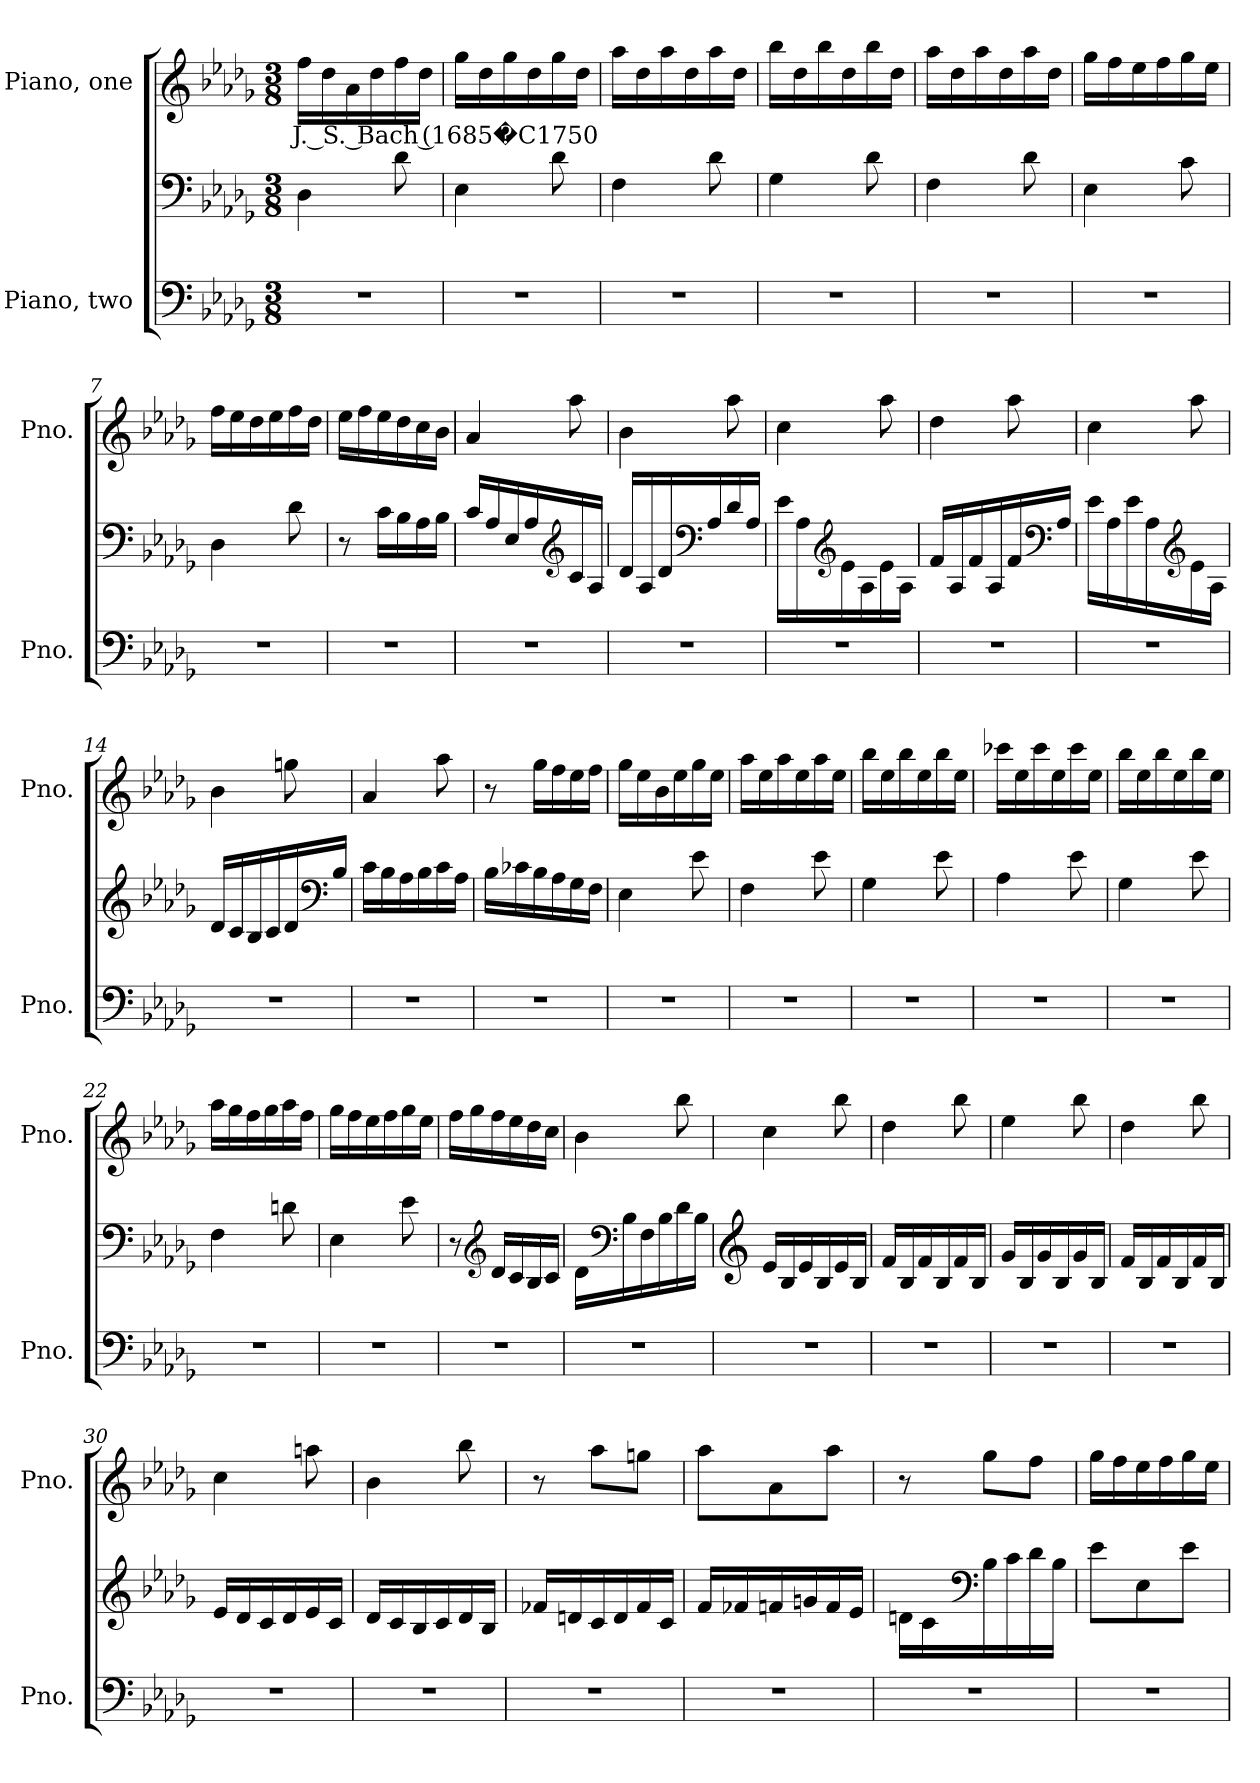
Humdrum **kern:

**kern	**kern	**kern	**text
*part2	*part2	*part1	*part1
*staff3	*staff2	*staff1	*staff1
*I"Piano, two	*	*I"Piano, one	*
*I'Pno.	*	*I'Pno.	*
*clefF4	*clefF4	*clefG2	*
*k[b-e-a-d-g-]	*k[b-e-a-d-g-]	*k[b-e-a-d-g-]	*
*M3/8	*M3/8	*M3/8	*
*MM144	*MM144	*MM144	*
=1	=1	=1	=1
!	!	!	!LO:LY:b
4.r	4D-\	16ff\LL	J. S. Bach (1685�C1750
.	.	16dd-\	.
.	.	16a-\	.
.	.	16dd-\	.
.	8d-\	16ff\	.
.	.	16dd-\JJ	.
=2	=2	=2	=2
4.r	4E-\	16gg-\LL	.
.	.	16dd-\	.
.	.	16gg-\	.
.	.	16dd-\	.
.	8d-\	16gg-\	.
.	.	16dd-\JJ	.
=3	=3	=3	=3
4.r	4F\	16aa-\LL	.
.	.	16dd-\	.
.	.	16aa-\	.
.	.	16dd-\	.
.	8d-\	16aa-\	.
.	.	16dd-\JJ	.
!!LO:LB:g=z
=4	=4	=4	=4
4.r	4G-\	16bb-\LL	.
.	.	16dd-\	.
.	.	16bb-\	.
.	.	16dd-\	.
.	8d-\	16bb-\	.
.	.	16dd-\JJ	.
=5	=5	=5	=5
4.r	4F\	16aa-\LL	.
.	.	16dd-\	.
.	.	16aa-\	.
.	.	16dd-\	.
.	8d-\	16aa-\	.
.	.	16dd-\JJ	.
=6	=6	=6	=6
4.r	4E-\	16gg-\LL	.
.	.	16ff\	.
.	.	16ee-\	.
.	.	16ff\	.
.	8c\	16gg-\	.
.	.	16ee-\JJ	.
=7	=7	=7	=7
4.r	4D-\	16ff\LL	.
.	.	16ee-\	.
.	.	16dd-\	.
.	.	16ee-\	.
.	8d-\	16ff\	.
.	.	16dd-\JJ	.
=8	=8	=8	=8
4.r	8r	16ee-\LL	.
.	.	16ff\	.
.	16c\LL	16ee-\	.
.	16B-\	16dd-\	.
.	16A-\	16cc\	.
.	16B-\JJ	16b-\JJ	.
!!LO:LB:g=z
=9	=9	=9	=9
4.r	16c/LL	4a-/	.
.	16A-/	.	.
.	16E-/	.	.
.	16A-/	.	.
*	*clefG2	*	*
.	16c/	8aa-\	.
.	16A-/JJ	.	.
=10	=10	=10	=10
4.r	16d-/LL	4b-\	.
.	16A-/	.	.
.	16d-/	.	.
*	*clefF4	*	*
.	16A-/	.	.
.	16d-/	8aa-\	.
.	16A-/JJ	.	.
=11	=11	=11	=11
4.r	16e-\LL	4cc\	.
.	16A-\	.	.
*	*clefG2	*	*
.	16e-\	.	.
.	16A-\	.	.
.	16e-\	8aa-\	.
.	16A-\JJ	.	.
=12	=12	=12	=12
4.r	16f/LL	4dd-\	.
.	16A-/	.	.
.	16f/	.	.
.	16A-/	.	.
.	16f/	8aa-\	.
*	*clefF4	*	*
.	16A-/JJ	.	.
!!LO:LB:g=z
=13	=13	=13	=13
4.r	16e-\LL	4cc\	.
.	16A-\	.	.
.	16e-\	.	.
.	16A-\	.	.
*	*clefG2	*	*
.	16e-\	8aa-\	.
.	16A-\JJ	.	.
=14	=14	=14	=14
4.r	16d-/LL	4b-\	.
.	16c/	.	.
.	16B-/	.	.
.	16c/	.	.
.	16d-/	8ggn\	.
*	*clefF4	*	*
.	16B-/JJ	.	.
=15	=15	=15	=15
4.r	16c\LL	4a-/	.
.	16B-\	.	.
.	16A-\	.	.
.	16B-\	.	.
.	16c\	8aa-\	.
.	16A-\JJ	.	.
=16	=16	=16	=16
4.r	16B-\LL	8r	.
.	16c-X\	.	.
.	16B-\	16gg-\LL	.
.	16A-\	16ff\	.
.	16G-\	16ee-\	.
.	16F\JJ	16ff\JJ	.
=17	=17	=17	=17
4.r	4E-\	16gg-\LL	.
.	.	16ee-\	.
.	.	16b-\	.
.	.	16ee-\	.
.	8e-\	16gg-\	.
.	.	16ee-\JJ	.
!!LO:PB:g=z
=18	=18	=18	=18
4.r	4F\	16aa-\LL	.
.	.	16ee-\	.
.	.	16aa-\	.
.	.	16ee-\	.
.	8e-\	16aa-\	.
.	.	16ee-\JJ	.
=19	=19	=19	=19
4.r	4G-\	16bb-\LL	.
.	.	16ee-\	.
.	.	16bb-\	.
.	.	16ee-\	.
.	8e-\	16bb-\	.
.	.	16ee-\JJ	.
=20	=20	=20	=20
4.r	4A-\	16ccc-X\LL	.
.	.	16ee-\	.
.	.	16ccc-\	.
.	.	16ee-\	.
.	8e-\	16ccc-\	.
.	.	16ee-\JJ	.
=21	=21	=21	=21
4.r	4G-\	16bb-\LL	.
.	.	16ee-\	.
.	.	16bb-\	.
.	.	16ee-\	.
.	8e-\	16bb-\	.
.	.	16ee-\JJ	.
=22	=22	=22	=22
4.r	4F\	16aa-\LL	.
.	.	16gg-\	.
.	.	16ff\	.
.	.	16gg-\	.
.	8dn\	16aa-\	.
.	.	16ff\JJ	.
=23	=23	=23	=23
4.r	4E-\	16gg-\LL	.
.	.	16ff\	.
.	.	16ee-\	.
.	.	16ff\	.
.	8e-\	16gg-\	.
.	.	16ee-\JJ	.
!!LO:LB:g=z
=24	=24	=24	=24
4.r	8r	16ff\LL	.
.	.	16gg-\	.
*	*clefG2	*	*
.	16d-/LL	16ff\	.
.	16c/	16ee-\	.
.	16B-/	16dd-\	.
.	16c/JJ	16cc\JJ	.
=25	=25	=25	=25
4.r	16d-\LL	4b-\	.
*	*clefF4	*	*
.	16B-\	.	.
.	16F\	.	.
.	16B-\	.	.
.	16d-\	8bb-\	.
.	16B-\JJ	.	.
=26	=26	=26	=26
*	*clefG2	*	*
4.r	16e-/LL	4cc\	.
.	16B-/	.	.
.	16e-/	.	.
.	16B-/	.	.
.	16e-/	8bb-\	.
.	16B-/JJ	.	.
=27	=27	=27	=27
4.r	16f/LL	4dd-\	.
.	16B-/	.	.
.	16f/	.	.
.	16B-/	.	.
.	16f/	8bb-\	.
.	16B-/JJ	.	.
=28	=28	=28	=28
4.r	16g-/LL	4ee-\	.
.	16B-/	.	.
.	16g-/	.	.
.	16B-/	.	.
.	16g-/	8bb-\	.
.	16B-/JJ	.	.
!!LO:LB:g=z
=29	=29	=29	=29
4.r	16f/LL	4dd-\	.
.	16B-/	.	.
.	16f/	.	.
.	16B-/	.	.
.	16f/	8bb-\	.
.	16B-/JJ	.	.
=30	=30	=30	=30
4.r	16e-/LL	4cc\	.
.	16d-/	.	.
.	16c/	.	.
.	16d-/	.	.
.	16e-/	8aan\	.
.	16c/JJ	.	.
=31	=31	=31	=31
4.r	16d-/LL	4b-\	.
.	16c/	.	.
.	16B-/	.	.
.	16c/	.	.
.	16d-/	8bb-\	.
.	16B-/JJ	.	.
=32	=32	=32	=32
4.r	16f-X/LL	8r	.
.	16dn/	.	.
.	16c/	8aa-\L	.
.	16d/	.	.
.	16f-/	8ggn\J	.
.	16c/JJ	.	.
=33	=33	=33	=33
4.r	16f/LL	8aa-\L	.
.	16f-X/	.	.
.	16fn/	8a-\	.
.	16gn/	.	.
.	16f/	8aa-\J	.
.	16e-/JJ	.	.
!!LO:LB:g=z
=34	=34	=34	=34
4.r	16dn\LL	8r	.
.	16c\	.	.
*	*clefF4	*	*
.	16B-\	8gg-\L	.
.	16c\	.	.
.	16d\	8ff\J	.
.	16B-\JJ	.	.
=35	=35	=35	=35
4.r	8e-\L	16gg-\LL	.
.	.	16ff\	.
.	8E-\	16ee-\	.
.	.	16ff\	.
.	8e-\J	16gg-\	.
.	.	16ee-\JJ	.
=	=	=	=
*-	*-	*-	*-
